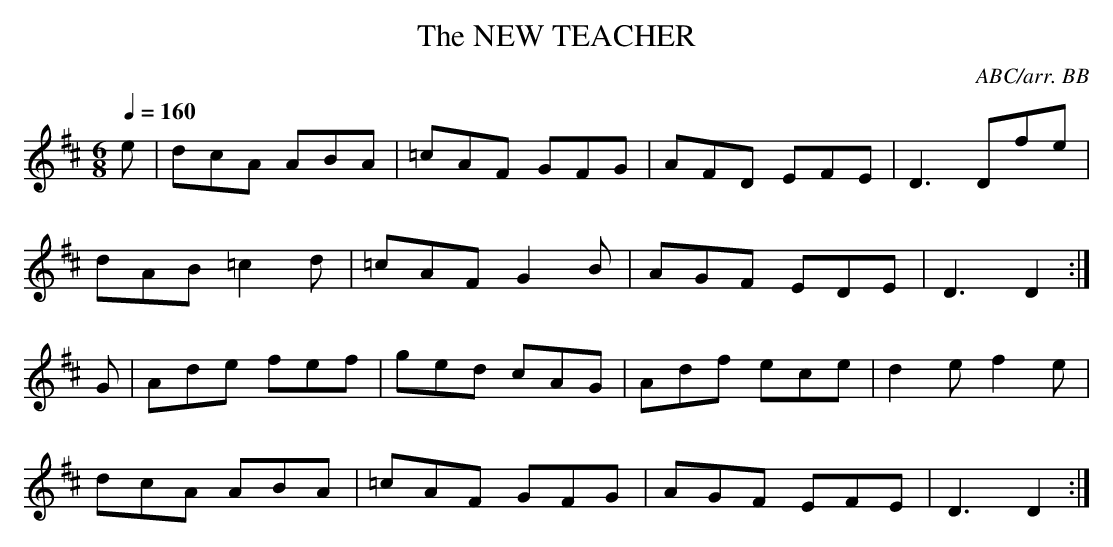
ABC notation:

X:1
T:NEW TEACHER, The
C:ABC/arr. BB
Q:1/4=160
M:6/8
L:1/8
K:D
e|dcA ABA|=cAF GFG|AFD EFE|D3 Dfe|
dAB =c2d|=cAF G2B|AGF EDE|D3D2 :|
G|Ade fef|ged cAG|Adf ece|d2e f2e|
dcA ABA|=cAF GFG|AGF EFE|D3 D2 :|
